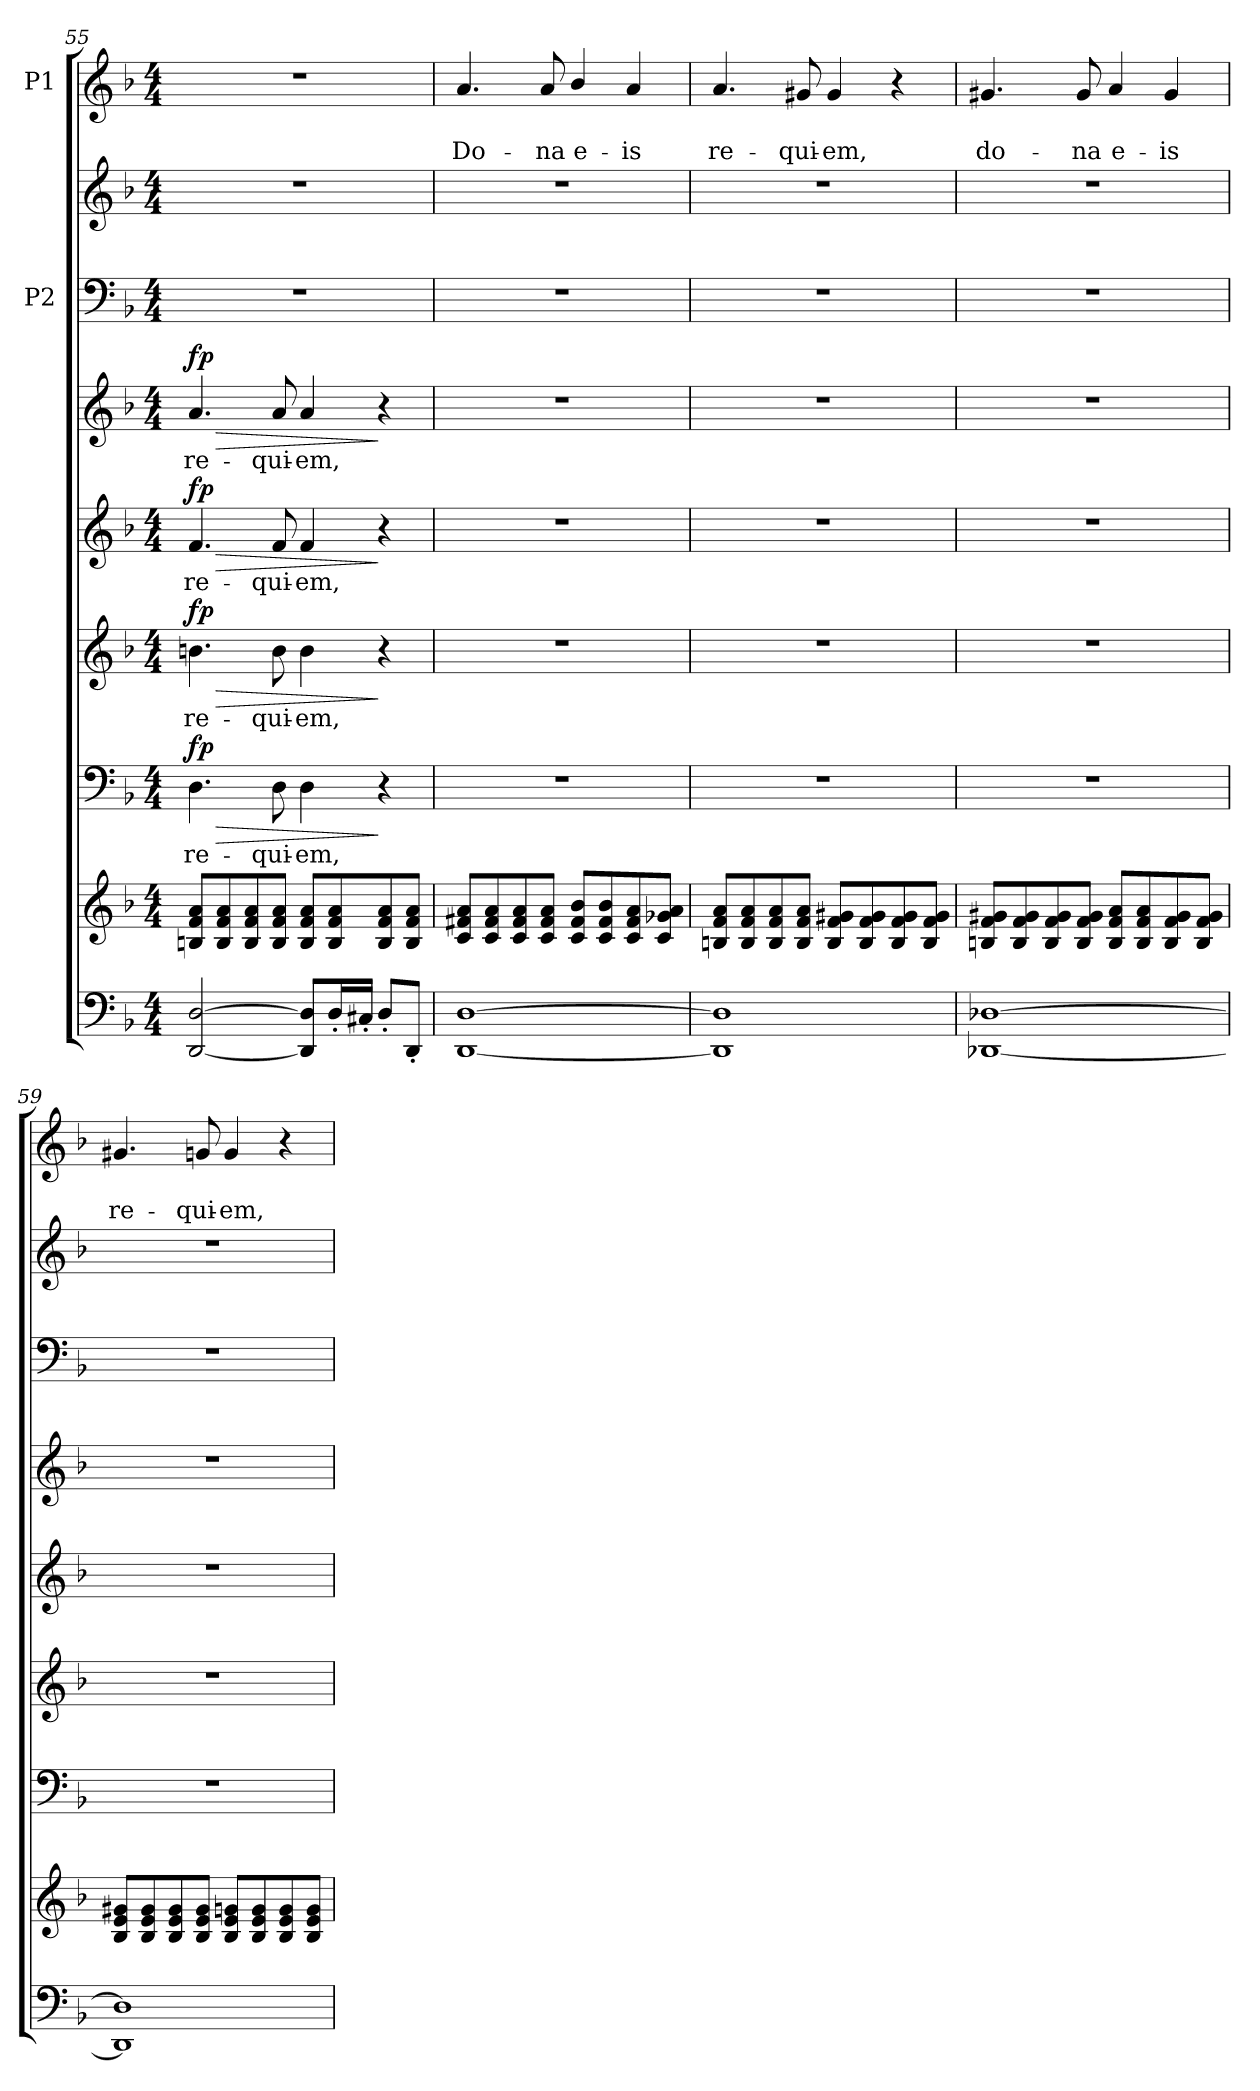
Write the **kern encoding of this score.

**kern	**kern	**kern	**text	**dynam	**kern	**text	**dynam	**kern	**text	**dynam	**kern	**text	**dynam	**kern	**kern	**kern	**text	**text
*part8	*part7	*part6	*part6	*part6	*part5	*part5	*part5	*part4	*part4	*part4	*part3	*part3	*part3	*part2	*part2	*part1	*part1	*part1
*staff9	*staff8	*staff7	*staff7	*staff7	*staff6	*staff6	*staff6	*staff5	*staff5	*staff5	*staff4	*staff4	*staff4	*staff3	*staff2	*staff1	*staff1	*staff1
*	*	*	*	*	*	*	*	*	*	*	*	*	*	*I"P2	*	*I"P1	*	*
*clefF4	*clefG2	*clefF4	*	*	*clefG2	*	*	*clefG2	*	*	*clefG2	*	*	*clefF4	*clefG2	*clefG2	*	*
*k[b-]	*k[b-]	*k[b-]	*	*	*k[b-]	*	*	*k[b-]	*	*	*k[b-]	*	*	*k[b-]	*k[b-]	*k[b-]	*	*
*F:	*F:	*F:	*	*	*F:	*	*	*F:	*	*	*F:	*	*	*F:	*F:	*F:	*	*
*M4/4	*M4/4	*M4/4	*	*	*M4/4	*	*	*M4/4	*	*	*M4/4	*	*	*M4/4	*M4/4	*M4/4	*	*
=55	=55	=55	=55	=55	=55	=55	=55	=55	=55	=55	=55	=55	=55	=55	=55	=55	=55	=55
!	!	!	!LO:LY:b	!LO:HP:b	!	!LO:LY:b	!LO:HP:b	!	!LO:LY:b	!LO:HP:b	!	!LO:LY:b	!LO:HP:b	!	!	!	!	!
!	!	!	!	!LO:DY:n=1:a	!	!	!	!	!	!	!	!	!	!	!	!	!	!
!	!	!	!	!LO:DY:n=2:a	!	!	!LO:DY:n=1:a	!	!	!	!	!	!	!	!	!	!	!
!	!	!	!	!	!	!	!LO:DY:n=2:a	!	!	!LO:DY:n=1:a	!	!	!	!	!	!	!	!
!	!	!	!	!	!	!	!	!	!	!LO:DY:n=2:a	!	!	!LO:DY:n=1:a	!	!	!	!	!
!	!	!	!	!	!	!	!	!	!	!	!	!	!LO:DY:n=2:a	!	!	!	!	!
[2DD/ [2D/	8Bn/ 8f/ 8a/L	4.D\	re-	> f p	4.bn\	re-	> f p	4.f/	re-	> f p	4.a/	re-	> f p	1r	1r	1r	.	.
.	8B/ 8f/ 8a/	.	.	.	.	.	.	.	.	.	.	.	.	.	.	.	.	.
.	8B/ 8f/ 8a/	.	.	.	.	.	.	.	.	.	.	.	.	.	.	.	.	.
!	!	!	!LO:LY:b	!	!	!LO:LY:b	!	!	!LO:LY:b	!	!	!LO:LY:b	!	!	!	!	!	!
.	8B/ 8f/ 8a/J	8D\	-qui-	.	8b\	-qui-	.	8f/	-qui-	.	8a/	-qui-	.	.	.	.	.	.
!	!	!	!LO:LY:b	!	!	!LO:LY:b	!	!	!LO:LY:b	!	!	!LO:LY:b	!	!	!	!	!	!
8DD/] 8D/]L	8B/ 8f/ 8a/L	4D\	-em,	.	4b\	-em,	.	4f/	-em,	.	4a/	-em,	.	.	.	.	.	.
16D'/L	8B/ 8f/ 8a/	.	.	.	.	.	.	.	.	.	.	.	.	.	.	.	.	.
16C#X'/JJ	.	.	.	.	.	.	.	.	.	.	.	.	.	.	.	.	.	.
8D'/L	8B/ 8f/ 8a/	4r	.	]	4r	.	]	4r	.	]	4r	.	]	.	.	.	.	.
8DD'/J	8B/ 8f/ 8a/J	.	.	.	.	.	.	.	.	.	.	.	.	.	.	.	.	.
=56	=56	=56	=56	=56	=56	=56	=56	=56	=56	=56	=56	=56	=56	=56	=56	=56	=56	=56
*^	*	*	*	*	*	*	*	*	*	*	*	*	*	*	*	*	*	*
!	!	!	!	!	!	!	!	!	!	!	!	!	!	!	!	!	!	!	!LO:LY:b
[1D	[1DD	8c/ 8f#X/ 8a/L	1r	.	.	1r	.	.	1r	.	.	1r	.	.	1r	1r	4.a/	.	Do-
.	.	8c/ 8f#/ 8a/	.	.	.	.	.	.	.	.	.	.	.	.	.	.	.	.	.
.	.	8c/ 8f#/ 8a/	.	.	.	.	.	.	.	.	.	.	.	.	.	.	.	.	.
!	!	!	!	!	!	!	!	!	!	!	!	!	!	!	!	!	!	!	!LO:LY:b
.	.	8c/ 8f#/ 8a/J	.	.	.	.	.	.	.	.	.	.	.	.	.	.	8a/	.	-na
!	!	!	!	!	!	!	!	!	!	!	!	!	!	!	!	!	!	!	!LO:LY:b
.	.	8c/ 8f#/ 8b-/L	.	.	.	.	.	.	.	.	.	.	.	.	.	.	4b-/	.	e-
.	.	8c/ 8f#/ 8b-/	.	.	.	.	.	.	.	.	.	.	.	.	.	.	.	.	.
!	!	!	!	!	!	!	!	!	!	!	!	!	!	!	!	!	!	!	!LO:LY:b
.	.	8c/ 8f#/ 8a/	.	.	.	.	.	.	.	.	.	.	.	.	.	.	4a/	.	-is
.	.	8c/ 8g-X/ 8a/J	.	.	.	.	.	.	.	.	.	.	.	.	.	.	.	.	.
=57	=57	=57	=57	=57	=57	=57	=57	=57	=57	=57	=57	=57	=57	=57	=57	=57	=57	=57	=57
!	!	!	!	!	!	!	!	!	!	!	!	!	!	!	!	!	!	!	!LO:LY:b
1D]	1DD]	8Bn/ 8f/ 8a/L	1r	.	.	1r	.	.	1r	.	.	1r	.	.	1r	1r	4.a/	.	re-
.	.	8B/ 8f/ 8a/	.	.	.	.	.	.	.	.	.	.	.	.	.	.	.	.	.
.	.	8B/ 8f/ 8a/	.	.	.	.	.	.	.	.	.	.	.	.	.	.	.	.	.
!	!	!	!	!	!	!	!	!	!	!	!	!	!	!	!	!	!	!	!LO:LY:b
.	.	8B/ 8f/ 8a/J	.	.	.	.	.	.	.	.	.	.	.	.	.	.	8g#X/	.	-qui-
!	!	!	!	!	!	!	!	!	!	!	!	!	!	!	!	!	!	!	!LO:LY:b
.	.	8B/ 8f/ 8g#X/L	.	.	.	.	.	.	.	.	.	.	.	.	.	.	4g#/	.	-em,
.	.	8B/ 8f/ 8g#/	.	.	.	.	.	.	.	.	.	.	.	.	.	.	.	.	.
.	.	8B/ 8f/ 8g#/	.	.	.	.	.	.	.	.	.	.	.	.	.	.	4r	.	.
.	.	8B/ 8f/ 8g#/J	.	.	.	.	.	.	.	.	.	.	.	.	.	.	.	.	.
=58	=58	=58	=58	=58	=58	=58	=58	=58	=58	=58	=58	=58	=58	=58	=58	=58	=58	=58	=58
!	!	!	!	!	!	!	!	!	!	!	!	!	!	!	!	!	!	!	!LO:LY:b
[1D-X	[1DD-X	8Bn/ 8f/ 8g#X/L	1r	.	.	1r	.	.	1r	.	.	1r	.	.	1r	1r	4.g#X/	.	do-
.	.	8B/ 8f/ 8g#/	.	.	.	.	.	.	.	.	.	.	.	.	.	.	.	.	.
.	.	8B/ 8f/ 8g#/	.	.	.	.	.	.	.	.	.	.	.	.	.	.	.	.	.
!	!	!	!	!	!	!	!	!	!	!	!	!	!	!	!	!	!	!	!LO:LY:b
.	.	8B/ 8f/ 8g#/J	.	.	.	.	.	.	.	.	.	.	.	.	.	.	8g#/	.	-na
!	!	!	!	!	!	!	!	!	!	!	!	!	!	!	!	!	!	!	!LO:LY:b
.	.	8B/ 8f/ 8a/L	.	.	.	.	.	.	.	.	.	.	.	.	.	.	4a/	.	e-
.	.	8B/ 8f/ 8a/	.	.	.	.	.	.	.	.	.	.	.	.	.	.	.	.	.
!	!	!	!	!	!	!	!	!	!	!	!	!	!	!	!	!	!	!	!LO:LY:b
.	.	8B/ 8f/ 8g#/	.	.	.	.	.	.	.	.	.	.	.	.	.	.	4g#/	.	-is
.	.	8B/ 8f/ 8g#/J	.	.	.	.	.	.	.	.	.	.	.	.	.	.	.	.	.
=59	=59	=59	=59	=59	=59	=59	=59	=59	=59	=59	=59	=59	=59	=59	=59	=59	=59	=59	=59
!	!	!	!	!	!	!	!	!	!	!	!	!	!	!	!	!	!	!	!LO:LY:b
1D-]	1DD-]	8B-/ 8e/ 8g#X/L	1r	.	.	1r	.	.	1r	.	.	1r	.	.	1r	1r	4.g#X/	.	re-
.	.	8B-/ 8e/ 8g#/	.	.	.	.	.	.	.	.	.	.	.	.	.	.	.	.	.
.	.	8B-/ 8e/ 8g#/	.	.	.	.	.	.	.	.	.	.	.	.	.	.	.	.	.
!	!	!	!	!	!	!	!	!	!	!	!	!	!	!	!	!	!	!	!LO:LY:b
.	.	8B-/ 8e/ 8g#/J	.	.	.	.	.	.	.	.	.	.	.	.	.	.	8gn/	.	-qui-
!	!	!	!	!	!	!	!	!	!	!	!	!	!	!	!	!	!	!	!LO:LY:b
.	.	8B-/ 8e/ 8gn/L	.	.	.	.	.	.	.	.	.	.	.	.	.	.	4g/	.	-em,
.	.	8B-/ 8e/ 8g/	.	.	.	.	.	.	.	.	.	.	.	.	.	.	.	.	.
.	.	8B-/ 8e/ 8g/	.	.	.	.	.	.	.	.	.	.	.	.	.	.	4r	.	.
.	.	8B-/ 8e/ 8g/J	.	.	.	.	.	.	.	.	.	.	.	.	.	.	.	.	.
*v	*v	*	*	*	*	*	*	*	*	*	*	*	*	*	*	*	*	*	*
=	=	=	=	=	=	=	=	=	=	=	=	=	=	=	=	=	=	=
*-	*-	*-	*-	*-	*-	*-	*-	*-	*-	*-	*-	*-	*-	*-	*-	*-	*-	*-
